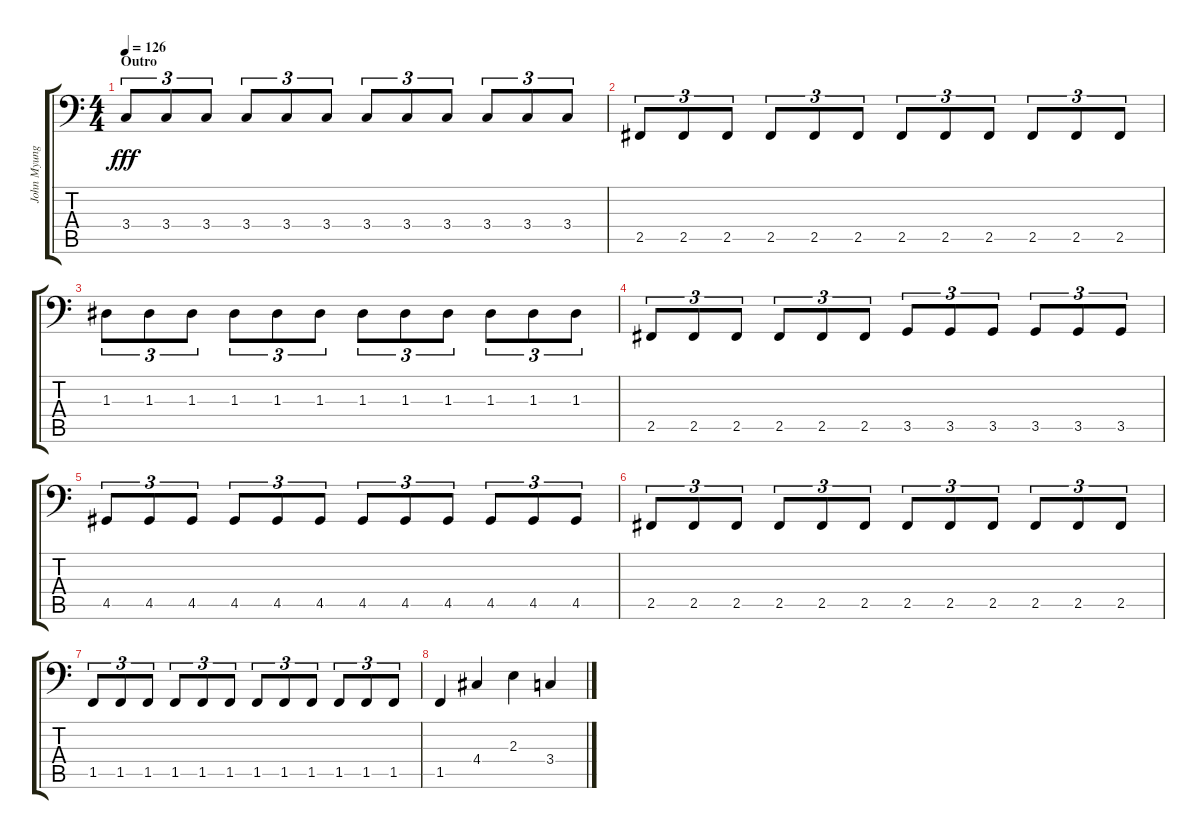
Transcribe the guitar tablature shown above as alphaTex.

\track ("John Myung (6 Strings)" "John Myung") {instrument electricbassfinger}
\staff {score tabs}
\tuning (C3 G2 D2 A1 E1 B0) {hide}
\ts (4 4)
\section ("" "Outro")
\tempo 126
\clef f4
\ks c
3.4.8{tu (3 2) dy fff} 3.4.8{tu (3 2)} 3.4.8{tu (3 2)} 3.4.8{tu (3 2)} 3.4.8{tu (3 2)} 3.4.8{tu (3 2)} 3.4.8{tu (3 2)} 3.4.8{tu (3 2)} 3.4.8{tu (3 2)} 3.4.8{tu (3 2)} 3.4.8{tu (3 2)} 3.4.8{tu (3 2)} |
2.5.8{tu (3 2)} 2.5.8{tu (3 2)} 2.5.8{tu (3 2)} 2.5.8{tu (3 2)} 2.5.8{tu (3 2)} 2.5.8{tu (3 2)} 2.5.8{tu (3 2)} 2.5.8{tu (3 2)} 2.5.8{tu (3 2)} 2.5.8{tu (3 2)} 2.5.8{tu (3 2)} 2.5.8{tu (3 2)} |
1.3.8{tu (3 2)} 1.3.8{tu (3 2)} 1.3.8{tu (3 2)} 1.3.8{tu (3 2)} 1.3.8{tu (3 2)} 1.3.8{tu (3 2)} 1.3.8{tu (3 2)} 1.3.8{tu (3 2)} 1.3.8{tu (3 2)} 1.3.8{tu (3 2)} 1.3.8{tu (3 2)} 1.3.8{tu (3 2)} |
2.5.8{tu (3 2)} 2.5.8{tu (3 2)} 2.5.8{tu (3 2)} 2.5.8{tu (3 2)} 2.5.8{tu (3 2)} 2.5.8{tu (3 2)} 3.5.8{tu (3 2)} 3.5.8{tu (3 2)} 3.5.8{tu (3 2)} 3.5.8{tu (3 2)} 3.5.8{tu (3 2)} 3.5.8{tu (3 2)} |
4.5.8{tu (3 2)} 4.5.8{tu (3 2)} 4.5.8{tu (3 2)} 4.5.8{tu (3 2)} 4.5.8{tu (3 2)} 4.5.8{tu (3 2)} 4.5.8{tu (3 2)} 4.5.8{tu (3 2)} 4.5.8{tu (3 2)} 4.5.8{tu (3 2)} 4.5.8{tu (3 2)} 4.5.8{tu (3 2)} |
2.5.8{tu (3 2)} 2.5.8{tu (3 2)} 2.5.8{tu (3 2)} 2.5.8{tu (3 2)} 2.5.8{tu (3 2)} 2.5.8{tu (3 2)} 2.5.8{tu (3 2)} 2.5.8{tu (3 2)} 2.5.8{tu (3 2)} 2.5.8{tu (3 2)} 2.5.8{tu (3 2)} 2.5.8{tu (3 2)} |
1.5.8{tu (3 2)} 1.5.8{tu (3 2)} 1.5.8{tu (3 2)} 1.5.8{tu (3 2)} 1.5.8{tu (3 2)} 1.5.8{tu (3 2)} 1.5.8{tu (3 2)} 1.5.8{tu (3 2)} 1.5.8{tu (3 2)} 1.5.8{tu (3 2)} 1.5.8{tu (3 2)} 1.5.8{tu (3 2)} |
1.5.4 4.4.4 2.3.4 3.4.4
